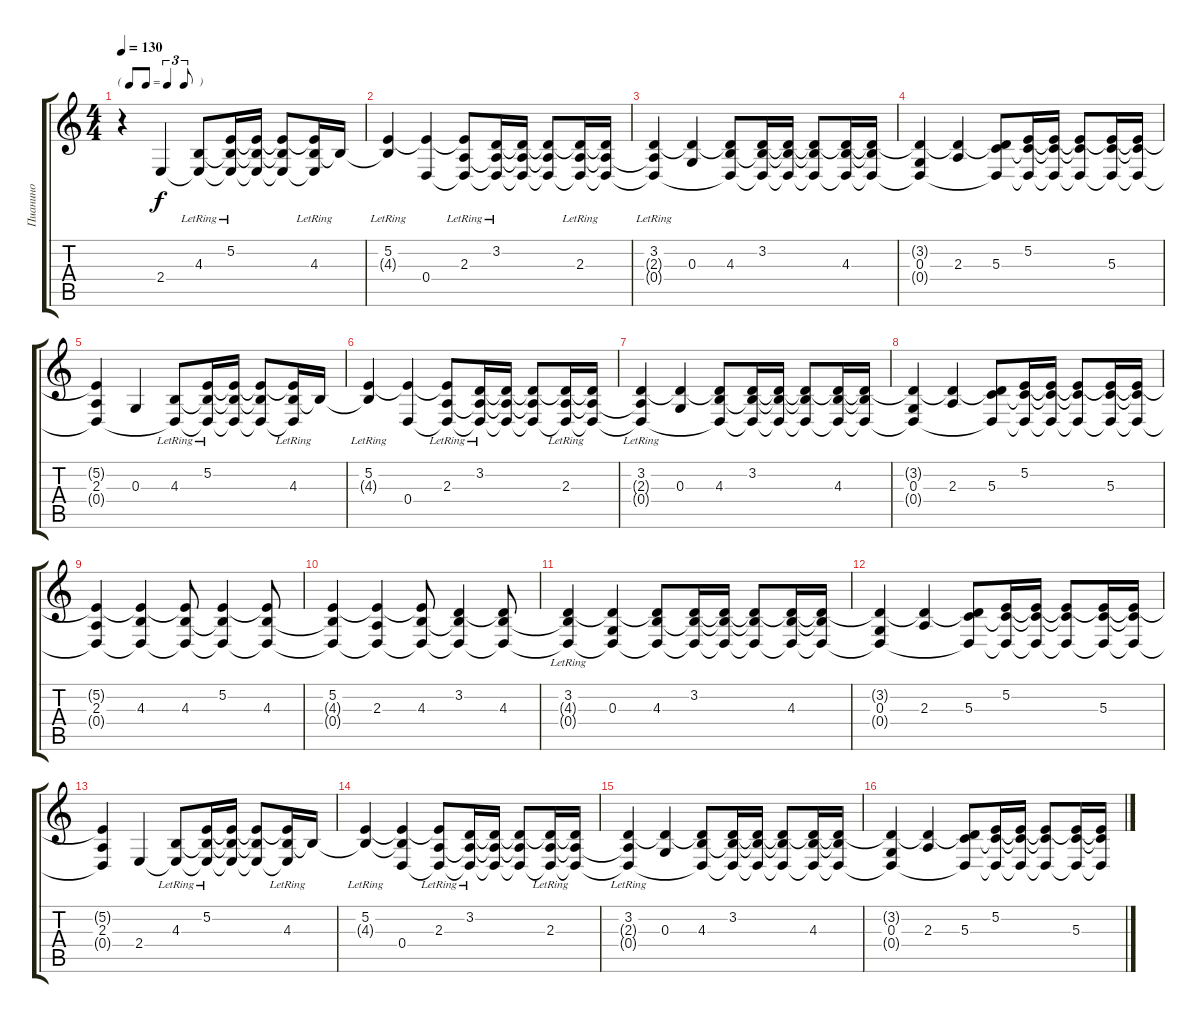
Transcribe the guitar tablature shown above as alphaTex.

\track ("Пианино" "Пианино") {instrument acousticgrandpiano}
\staff {score tabs}
\tuning (E4 B3 G3 D3 A2 D2) {hide}
\ts (4 4)
\tf triplet8th
\tempo 130
\clef g2
\ks c
r.4{dy f instrument acousticgrandpiano} 2.4.4 (4.3{lr} 2.4{t}).8 (5.2{lr} 4.3{t} 2.4{t}).16 (5.2{t} 4.3{t} 2.4{t}).16 (5.2{t} 4.3{t} 2.4{t}).8 (5.2{t} 4.3{lr} 2.4{t}).16 4.3{t}.16 |
(5.2{lr} 4.3{t}).4 (5.2{t} 0.4).4 (5.2{t} 2.3{lr} 0.4{t}).8 (3.2{lr} 2.3{t} 0.4{t}).16 (3.2{t} 2.3{t} 0.4{t}).16 (3.2{t} 2.3{t} 0.4{t}).8 (3.2{t} 2.3{lr} 0.4{t}).16 (3.2{t} 2.3{t} 0.4{t}).16 |
(3.2{lr} 2.3{t} 0.4{t}).4 (3.2{t} 0.3).4 (3.2{t} 4.3 0.4{t}).8 (3.2 4.3{t} 0.4{t}).16 (3.2{t} 4.3{t} 0.4{t}).16 (3.2{t} 4.3{t} 0.4{t}).8 (3.2{t} 4.3 0.4{t}).16 (3.2{t} 4.3{t} 0.4{t}).16 |
(3.2{t} 0.3 0.4{t}).4 (3.2{t} 2.3).4 (3.2{t} 5.3 0.4{t}).8 (5.2 5.3{t} 0.4{t}).16 (5.2{t} 5.3{t} 0.4{t}).16 (5.2{t} 5.3{t} 0.4{t}).8 (5.2{t} 5.3 0.4{t}).16 (5.2{t} 5.3{t} 0.4{t}).16 |
(5.2{t} 2.3 0.4{t}).4 0.3.4 (4.3{lr} 0.4{t}).8 (5.2{lr} 4.3{t} 0.4{t}).16 (5.2{t} 4.3{t} 0.4{t}).16 (5.2{t} 4.3{t} 0.4{t}).8 (5.2{t} 4.3{lr} 0.4{t}).16 4.3{t}.16 |
(5.2{lr} 4.3{t}).4 (5.2{t} 0.4).4 (5.2{t} 2.3{lr} 0.4{t}).8 (3.2{lr} 2.3{t} 0.4{t}).16 (3.2{t} 2.3{t} 0.4{t}).16 (3.2{t} 2.3{t} 0.4{t}).8 (3.2{t} 2.3{lr} 0.4{t}).16 (3.2{t} 2.3{t} 0.4{t}).16 |
(3.2{lr} 2.3{t} 0.4{t}).4 (3.2{t} 0.3).4 (3.2{t} 4.3 0.4{t}).8 (3.2 4.3{t} 0.4{t}).16 (3.2{t} 4.3{t} 0.4{t}).16 (3.2{t} 4.3{t} 0.4{t}).8 (3.2{t} 4.3 0.4{t}).16 (3.2{t} 4.3{t} 0.4{t}).16 |
(3.2{t} 0.3 0.4{t}).4 (3.2{t} 2.3).4 (3.2{t} 5.3 0.4{t}).8 (5.2 5.3{t} 0.4{t}).16 (5.2{t} 5.3{t} 0.4{t}).16 (5.2{t} 5.3{t} 0.4{t}).8 (5.2{t} 5.3 0.4{t}).16 (5.2{t} 5.3{t} 0.4{t}).16 |
(5.2{t} 2.3 0.4{t}).4 (5.2{t} 4.3 0.4{t}).4 (5.2{t} 4.3 0.4{t}).8 (5.2 4.3{t} 0.4{t}).4 (5.2{t} 4.3 0.4{t}).8 |
(5.2 4.3{t} 0.4{t}).4 (5.2{t} 2.3 0.4{t}).4 (5.2{t} 4.3 0.4{t}).8 (3.2 4.3{t} 0.4{t}).4 (3.2{t} 4.3 0.4{t}).8 |
(3.2{lr} 4.3{t} 0.4{t}).4 (3.2{t} 0.3 0.4{t}).4 (3.2{t} 4.3 0.4{t}).8 (3.2 4.3{t} 0.4{t}).16 (3.2{t} 4.3{t} 0.4{t}).16 (3.2{t} 4.3{t} 0.4{t}).8 (3.2{t} 4.3 0.4{t}).16 (3.2{t} 4.3{t} 0.4{t}).16 |
(3.2{t} 0.3 0.4{t}).4 (3.2{t} 2.3).4 (3.2{t} 5.3 0.4{t}).8 (5.2 5.3{t} 0.4{t}).16 (5.2{t} 5.3{t} 0.4{t}).16 (5.2{t} 5.3{t} 0.4{t}).8 (5.2{t} 5.3 0.4{t}).16 (5.2{t} 5.3{t} 0.4{t}).16 |
(5.2{t} 2.3 0.4{t}).4 2.4.4 (4.3{lr} 2.4{t}).8 (5.2{lr} 4.3{t} 2.4{t}).16 (5.2{t} 4.3{t} 2.4{t}).16 (5.2{t} 4.3{t} 2.4{t}).8 (5.2{t} 4.3{lr} 2.4{t}).16 4.3{t}.16 |
(5.2{lr} 4.3{t}).4 (5.2{t} 4.3{t} 0.4).4 (5.2{t} 2.3{lr} 0.4{t}).8 (3.2{lr} 2.3{t} 0.4{t}).16 (3.2{t} 2.3{t} 0.4{t}).16 (3.2{t} 2.3{t} 0.4{t}).8 (3.2{t} 2.3{lr} 0.4{t}).16 (3.2{t} 2.3{t} 0.4{t}).16 |
(3.2{lr} 2.3{t} 0.4{t}).4 (3.2{t} 0.3).4 (3.2{t} 4.3 0.4{t}).8 (3.2 4.3{t} 0.4{t}).16 (3.2{t} 4.3{t} 0.4{t}).16 (3.2{t} 4.3{t} 0.4{t}).8 (3.2{t} 4.3 0.4{t}).16 (3.2{t} 4.3{t} 0.4{t}).16 |
(3.2{t} 0.3 0.4{t}).4 (3.2{t} 2.3).4 (3.2{t} 5.3 0.4{t}).8 (5.2 5.3{t} 0.4{t}).16 (5.2{t} 5.3{t} 0.4{t}).16 (5.2{t} 5.3{t} 0.4{t}).8 (5.2{t} 5.3 0.4{t}).16 (5.2{t} 5.3{t} 0.4{t}).16
